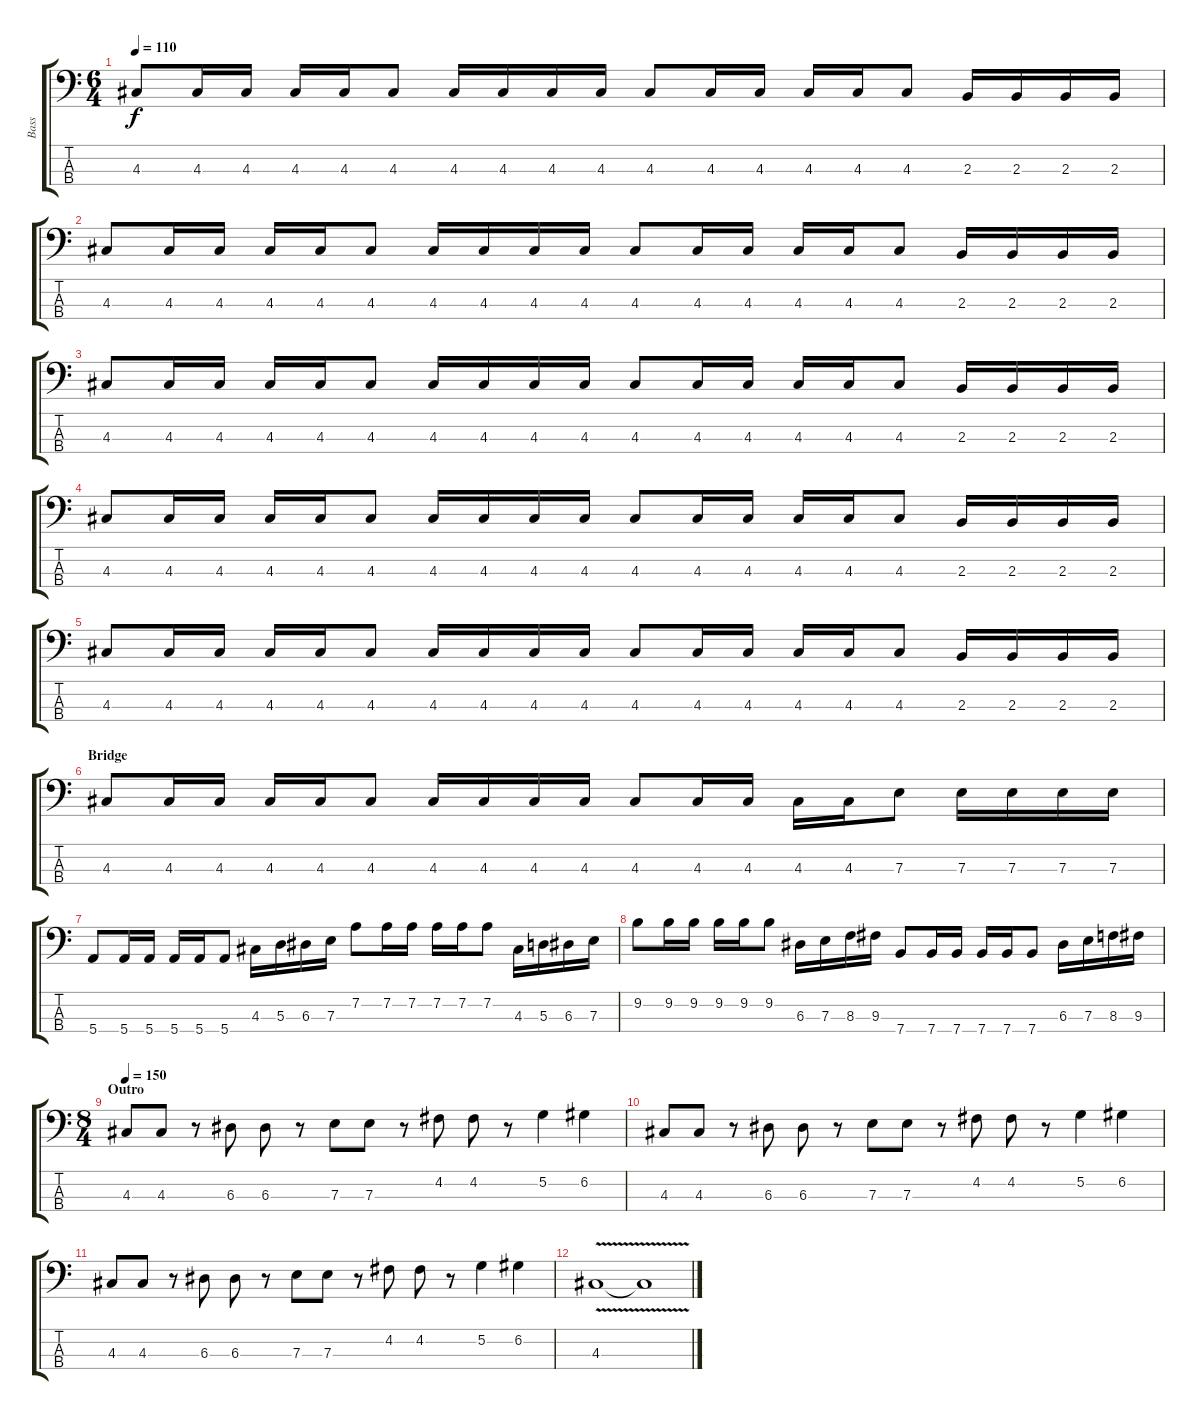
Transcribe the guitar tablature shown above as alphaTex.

\track ("Bass" "Bass") {instrument electricbassfinger}
\staff {score tabs}
\tuning (G2 D2 A1 E1) {hide}
\ts (6 4)
\tempo 110
\clef f4
\ks c
4.3.8{dy f} 4.3.16 4.3.16 4.3.16 4.3.16 4.3.8 4.3.16 4.3.16 4.3.16 4.3.16 4.3.8 4.3.16 4.3.16 4.3.16 4.3.16 4.3.8 2.3.16 2.3.16 2.3.16 2.3.16 |
4.3.8 4.3.16 4.3.16 4.3.16 4.3.16 4.3.8 4.3.16 4.3.16 4.3.16 4.3.16 4.3.8 4.3.16 4.3.16 4.3.16 4.3.16 4.3.8 2.3.16 2.3.16 2.3.16 2.3.16 |
4.3.8 4.3.16 4.3.16 4.3.16 4.3.16 4.3.8 4.3.16 4.3.16 4.3.16 4.3.16 4.3.8 4.3.16 4.3.16 4.3.16 4.3.16 4.3.8 2.3.16 2.3.16 2.3.16 2.3.16 |
4.3.8 4.3.16 4.3.16 4.3.16 4.3.16 4.3.8 4.3.16 4.3.16 4.3.16 4.3.16 4.3.8 4.3.16 4.3.16 4.3.16 4.3.16 4.3.8 2.3.16 2.3.16 2.3.16 2.3.16 |
4.3.8 4.3.16 4.3.16 4.3.16 4.3.16 4.3.8 4.3.16 4.3.16 4.3.16 4.3.16 4.3.8 4.3.16 4.3.16 4.3.16 4.3.16 4.3.8 2.3.16 2.3.16 2.3.16 2.3.16 |
\section ("" "Bridge")
4.3.8 4.3.16 4.3.16 4.3.16 4.3.16 4.3.8 4.3.16 4.3.16 4.3.16 4.3.16 4.3.8 4.3.16 4.3.16 4.3.16 4.3.16 7.3.8 7.3.16 7.3.16 7.3.16 7.3.16 |
5.4.8 5.4.16 5.4.16 5.4.16 5.4.16 5.4.8 4.3.16 5.3.16 6.3.16 7.3.16 7.2.8 7.2.16 7.2.16 7.2.16 7.2.16 7.2.8 4.3.16 5.3.16 6.3.16 7.3.16 |
9.2.8 9.2.16 9.2.16 9.2.16 9.2.16 9.2.8 6.3.16 7.3.16 8.3.16 9.3.16 7.4.8 7.4.16 7.4.16 7.4.16 7.4.16 7.4.8 6.3.16 7.3.16 8.3.16 9.3.16 |
\ts (8 4)
\section ("" "Outro")
\tempo 150
4.3.8 4.3.8 r.8 6.3.8 6.3.8 r.8 7.3.8 7.3.8 r.8 4.2.8 4.2.8 r.8 5.2.4 6.2.4 |
4.3.8 4.3.8 r.8 6.3.8 6.3.8 r.8 7.3.8 7.3.8 r.8 4.2.8 4.2.8 r.8 5.2.4 6.2.4 |
4.3.8 4.3.8 r.8 6.3.8 6.3.8 r.8 7.3.8 7.3.8 r.8 4.2.8 4.2.8 r.8 5.2.4 6.2.4 |
4.3{v}.1 4.3{t}.1
